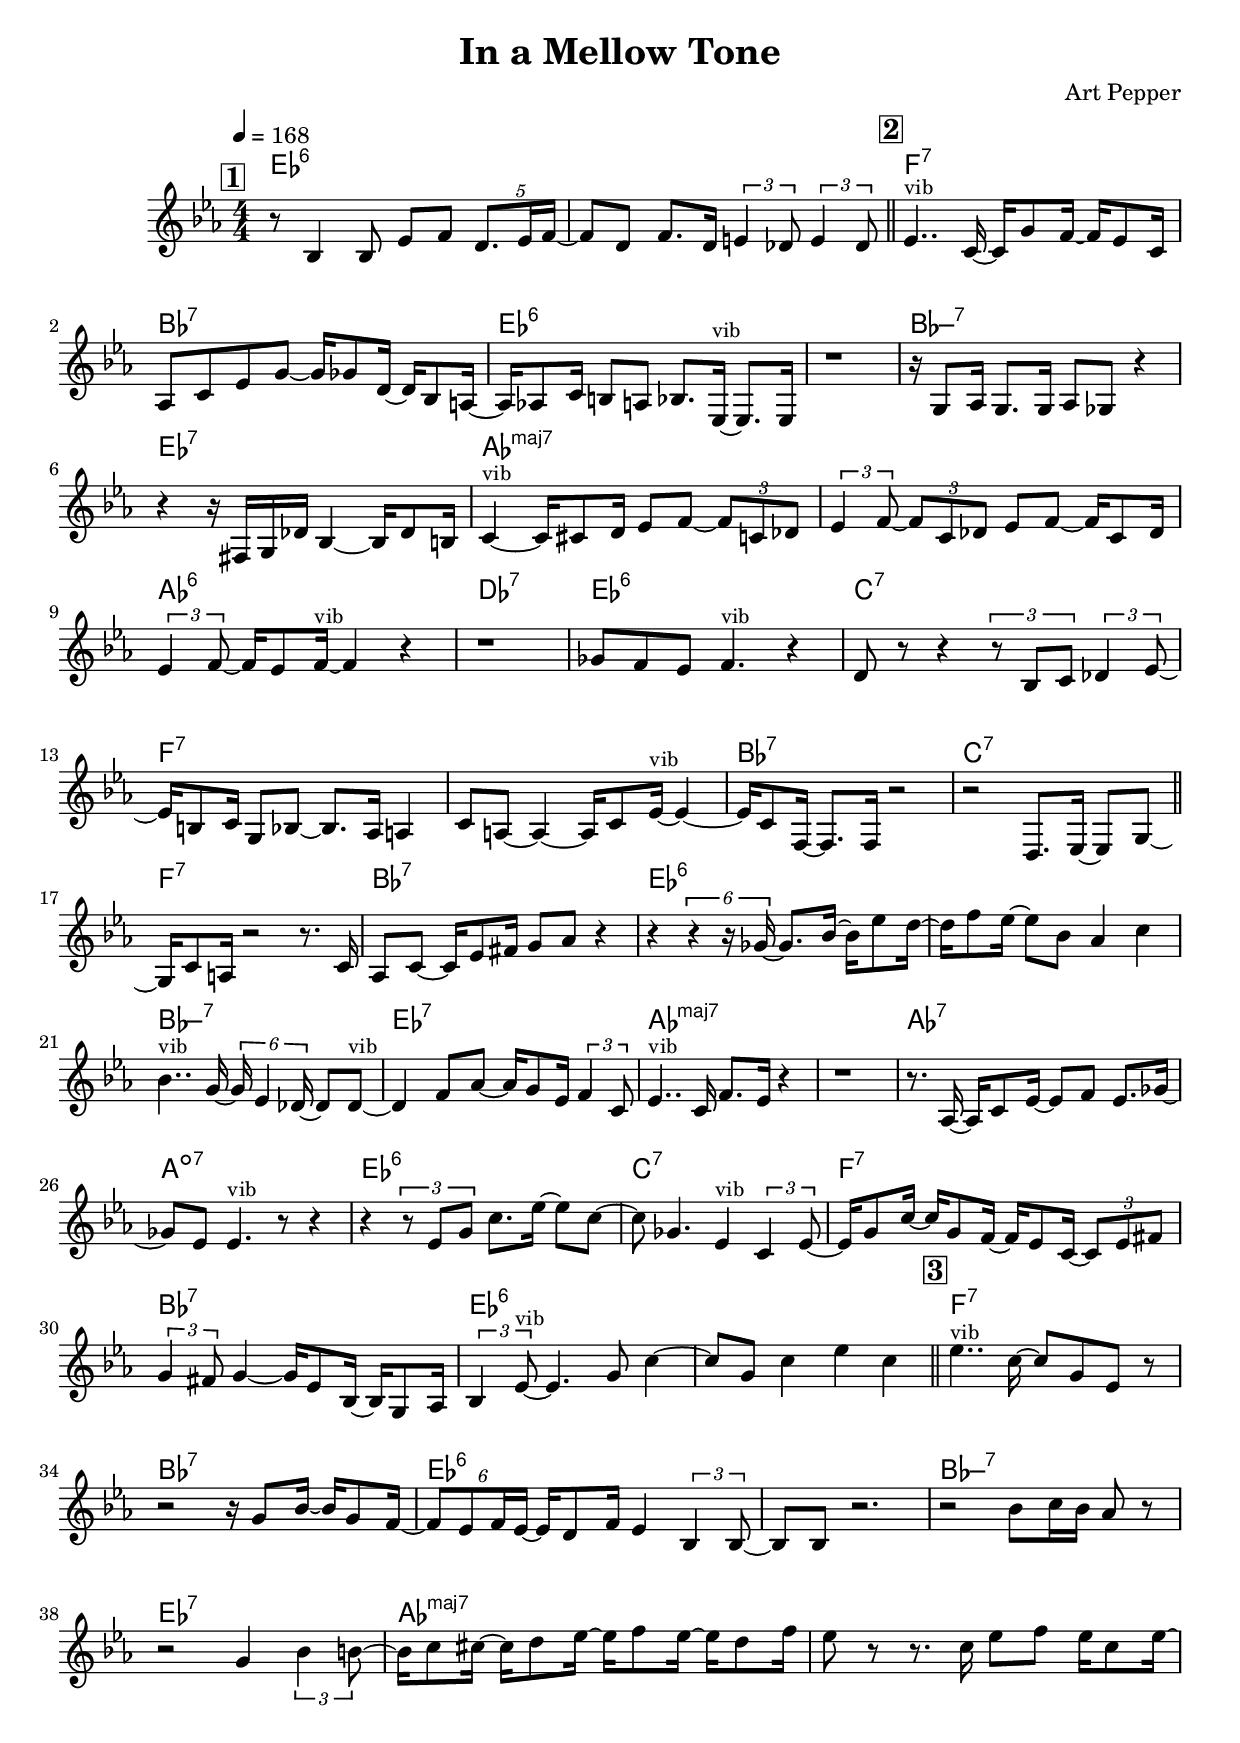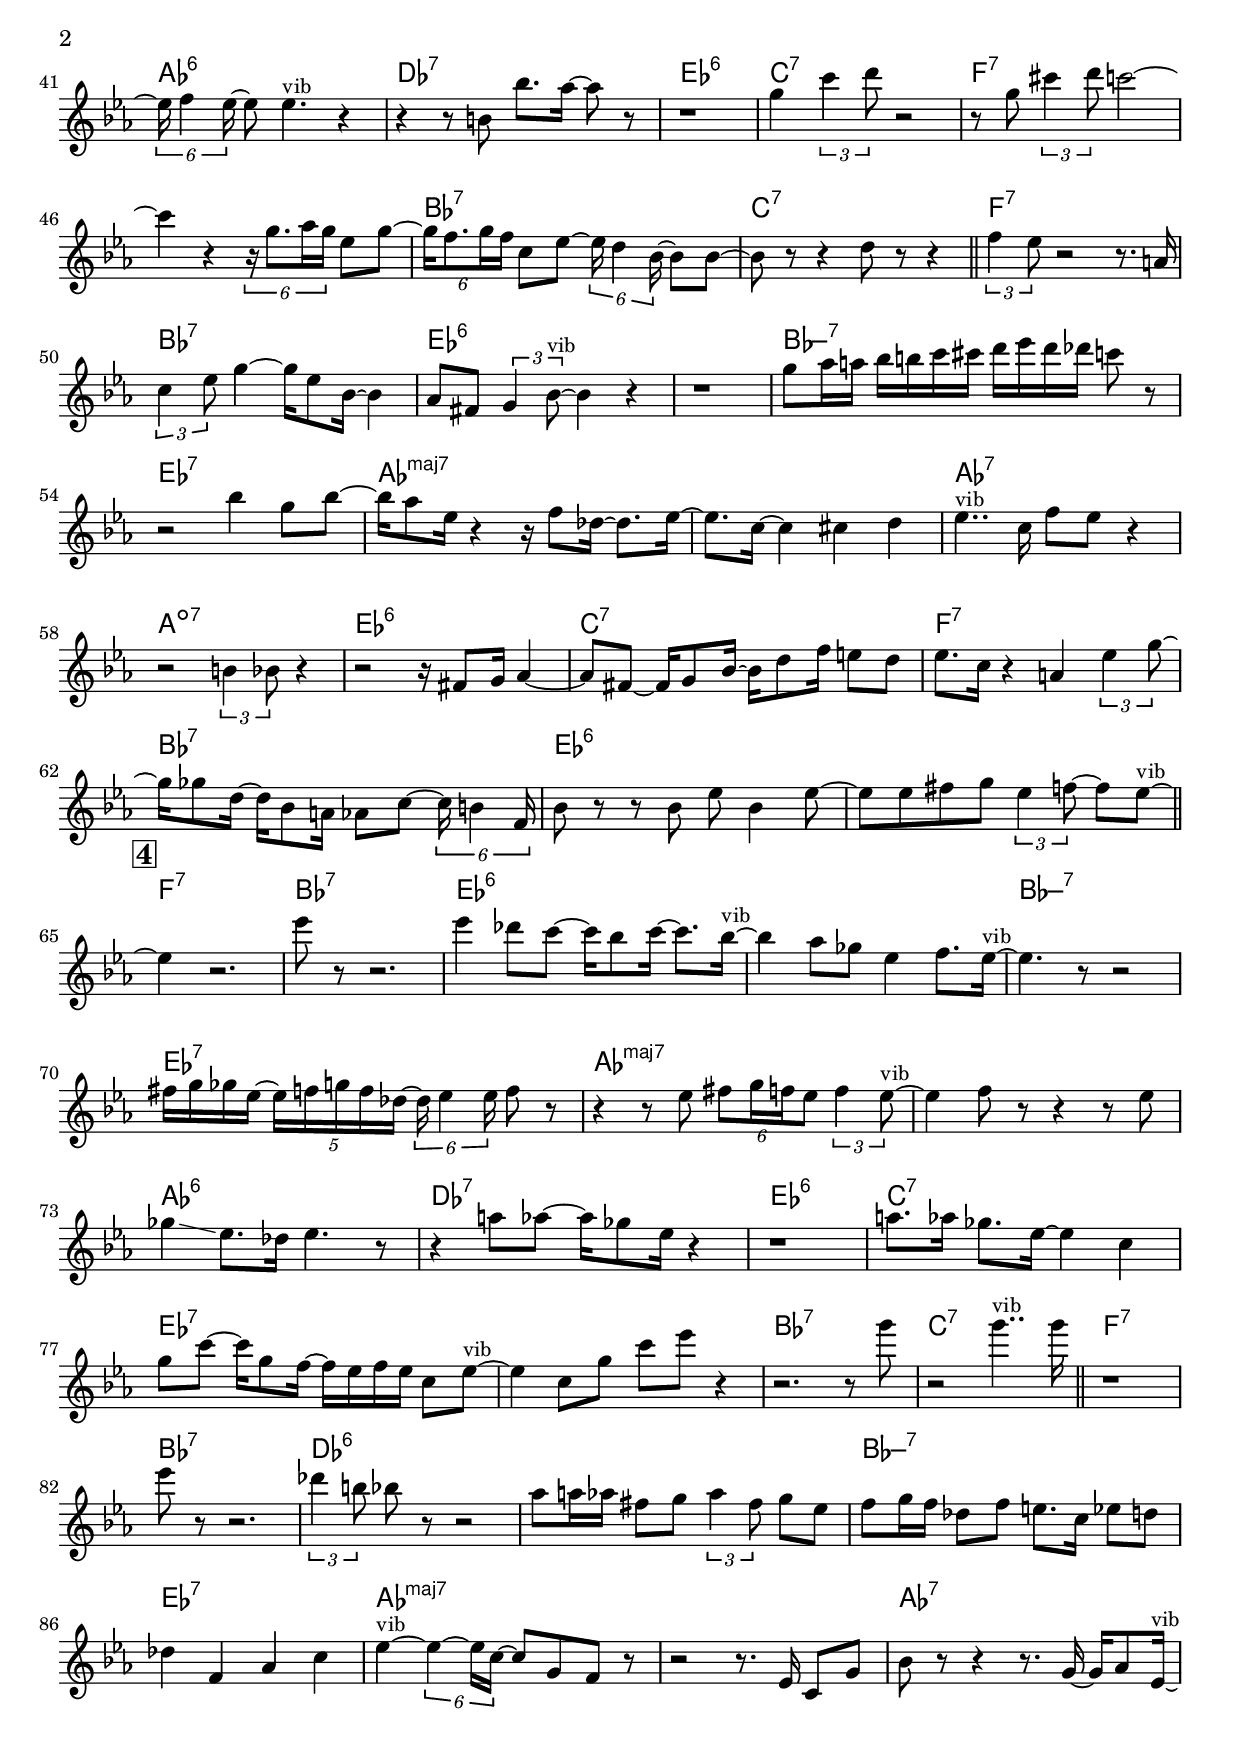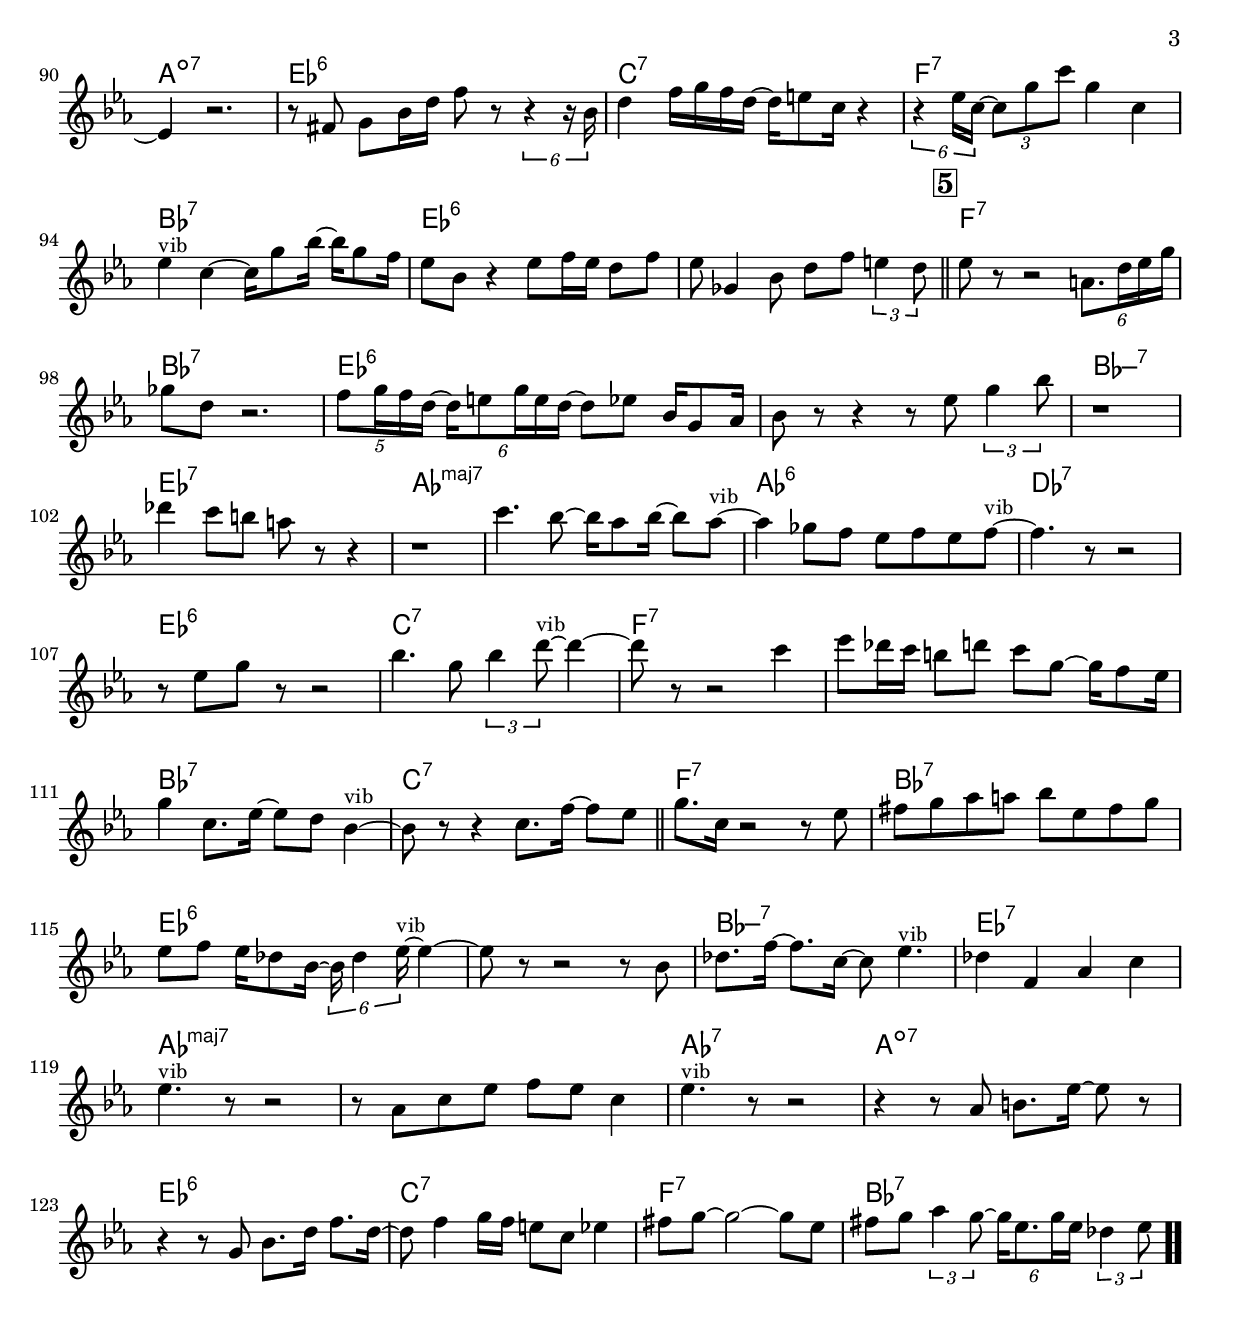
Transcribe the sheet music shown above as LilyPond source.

\version "2.13.2"

#(ly:set-option 'point-and-click #f)

\header {
  title = "In a Mellow Tone"
  composer = "Art Pepper"
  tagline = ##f
}
global =
{
    \override Staff.TimeSignature #'style = #'()
    \time 4/4
    \clef "treble"
    \key es \major
    \override Rest #'direction = #'0
    \override MultiMeasureRest #'staff-position = #0
}
\score
{
<<
    \transpose c' c'

    \new ChordNames { \chords {
      \set majorSevenSymbol = \markup { "maj7" }
      \set minorChordModifier = \markup { \char ##x2013 }
      | es1:6 | s1 
      | f1:7 | bes1:7 | es1:6 | s1 | bes1:min7 | es1:7 | aes1:maj | s1 
      | aes1:6 | des1:7 | es1:6 | c1:7 | f1:7 | s1 | bes1:7 | c1:7 
      | f1:7 | bes1:7 | es1:6 | s1 | bes1:min7 | es1:7 | aes1:maj | s1 
      | aes1:7 | a1:dim7 | es1:6 | c1:7 | f1:7 | bes1:7 | es1:6 | s1 
      | f1:7 | bes1:7 | es1:6 | s1 | bes1:min7 | es1:7 | aes1:maj | s1 
      | aes1:6 | des1:7 | es1:6 | c1:7 | f1:7 | s1 | bes1:7 | c1:7 
      | f1:7 | bes1:7 | es1:6 | s1 | bes1:min7 | es1:7 | aes1:maj | s1 
      | aes1:7 | a1:dim7 | es1:6 | c1:7 | f1:7 | bes1:7 | es1:6 | s1 
      | f1:7 | bes1:7 | es1:6 | s1 | bes1:min7 | es1:7 | aes1:maj | s1 
      | aes1:6 | des1:7 | es1:6 | c1:7 | es1:7 | s1 | bes1:7 | c1:7 
      | f1:7 | bes1:7 | des1:6 | s1 | bes1:min7 | es1:7 | aes1:maj | s1 
      | aes1:7 | a1:dim7 | es1:6 | c1:7 | f1:7 | bes1:7 | es1:6 | s1 
      | f1:7 | bes1:7 | es1:6 | s1 | bes1:min7 | es1:7 | aes1:maj | s1 
      | aes1:6 | des1:7 | es1:6 | c1:7 | f1:7 | s1 | bes1:7 | c1:7 
      | f1:7 | bes1:7 | es1:6 | s1 | bes1:min7 | es1:7 | aes1:maj | s1 
      | aes1:7 | a1:dim7 | es1:6 | c1:7 | f1:7 | bes1:7|
      }
      }

    \new Staff
    <<
    \transpose c' c'

    {
      \global
  		%\override Score.MetronomeMark #'transparent = ##t
  		%\override Score.MetronomeMark #'stencil = ##f
  		
  		\override HorizontalBracket #'direction = #UP
  		\override HorizontalBracket #'bracket-flare = #'(0 . 0)
  		
  		\override TextSpanner #'dash-fraction = #1.0
  		\override TextSpanner #'bound-details #'left #'text = \markup{ \concat{\draw-line #'(0 . -1.0) \draw-line #'(1.0 . 0) }}
  		\override TextSpanner #'bound-details #'right #'text = \markup{ \concat{ \draw-line #'(1.0 . 0) \draw-line #'(0 . -1.0) }}
          \set Score.markFormatter = #format-mark-box-numbers


      \tempo 4 = 168
      \set Score.currentBarNumber = #-1
     
      \bar "||" \mark \default r8 bes4 bes8 es'8 f'8 \tuplet 5/4 {d'8. es'16 f'16~} 
      | f'8 d'8 f'8. d'16 \tuplet 3/2 {e'4 des'8} \tuplet 3/2 {e'4 des'8} 
      \bar "||" \mark \default es'4..^\markup{\left-align \small vib} c'16~ c'16 g'8 f'16~ f'16 es'8 c'16 
      | aes8 c'8 es'8 g'8~ g'16 ges'8 d'16~ d'16 bes8 a16~ 
      | a16 aes8 c'16 b8 a8 bes8. es16~^\markup{\left-align \small vib} es8. es16 
      | r1 
      | r16 g8 aes16 g8. g16 aes8 ges8 r4 
      | r4 r16 fis16 g16 des'16 bes4~ bes16 des'8 b16 
      | c'4~^\markup{\left-align \small vib} c'16 cis'8 d'16 es'8 f'8~ \tuplet 3/2 {f'8 c'8 des'8} 
      | \tuplet 3/2 {es'4 f'8~} \tuplet 3/2 {f'8 c'8 des'8} es'8 f'8~ f'16 c'8 des'16 
      | \tuplet 3/2 {es'4 f'8~} f'16 es'8 f'16~^\markup{\left-align \small vib} f'4 r4 
      | r1 
      | ges'8 f'8 es'8 f'4.^\markup{\left-align \small vib} r4 
      | d'8 r8 r4 \tuplet 3/2 {r8 bes8 c'8} \tuplet 3/2 {des'4 es'8~} 
      | es'16 b8 c'16 g8 bes8~ bes8. aes16 a4 
      | c'8 a8~ a4~ a16 c'8 es'16~^\markup{\left-align \small vib} es'4~ 
      | es'16 c'8 f16~ f8. f16 r2 
      | r2 d8. es16~ es8 g8~ 
      \bar "||" g16 c'8 a16 r2 r8. c'16 
      | aes8 c'8~ c'16 es'8 fis'16 g'8 aes'8 r4 
      | r4 \tuplet 6/4 {r4 r16 ges'16~} ges'8. bes'16~ bes'16 es''8 d''16~ 
      | d''16 f''8 es''16~ es''8 bes'8 aes'4 c''4 
      | bes'4..^\markup{\left-align \small vib} g'16~ \tuplet 6/4 {g'16 es'4 des'16~} des'8 des'8~^\markup{\left-align \small vib} 
      | des'4 f'8 aes'8~ aes'16 g'8 es'16 \tuplet 3/2 {f'4 c'8} 
      | es'4..^\markup{\left-align \small vib} c'16 f'8. es'16 r4 
      | r1 
      | r8. aes16~ aes16 c'8 es'16~ es'8 f'8 es'8. ges'16~ 
      | ges'8 es'8 es'4.^\markup{\left-align \small vib} r8 r4 
      | r4 \tuplet 3/2 {r8 es'8 g'8} c''8. es''16~ es''8 c''8~ 
      | c''8 ges'4. es'4^\markup{\left-align \small vib} \tuplet 3/2 {c'4 es'8~} 
      | es'16 g'8 c''16~ c''16 g'8 f'16~ f'16 es'8 c'16~ \tuplet 3/2 {c'8 es'8 fis'8} 
      | \tuplet 3/2 {g'4 fis'8} g'4~ g'16 es'8 bes16~ bes16 g8 aes16 
      | \tuplet 3/2 {bes4 es'8~^\markup{\left-align \small vib}} es'4. g'8 c''4~ 
      | c''8 g'8 c''4 es''4 c''4 
      \bar "||" \mark \default es''4..^\markup{\left-align \small vib} c''16~ c''8 g'8 es'8 r8 
      | r2 r16 g'8 bes'16~ bes'16 g'8 f'16~ 
      | \tuplet 6/4 {f'8 es'8 f'16 es'16~} es'16 d'8 f'16 es'4 \tuplet 3/2 {bes4 bes8~} 
      | bes8 bes8 r2. 
      | r2 bes'8 c''16 bes'16 aes'8 r8 
      | r2 g'4 \tuplet 3/2 {bes'4 b'8~} 
      | b'16 c''8 cis''16~ cis''16 d''8 es''16~ es''16 f''8 es''16~ es''16 d''8 f''16 
      | es''8 r8 r8. c''16 es''8 f''8 es''16 c''8 es''16~ 
      | \tuplet 6/4 {es''16 f''4 es''16~} es''8 es''4.^\markup{\left-align \small vib} r4 
      | r4 r8 b'8 bes''8. aes''16~ aes''8 r8 
      | r1 
      | g''4 \tuplet 3/2 {c'''4 d'''8} r2 
      | r8 g''8 \tuplet 3/2 {cis'''4 d'''8} c'''2~ 
      | c'''4\glissando  r4 \tuplet 6/4 {r16 g''8. aes''16 g''16} es''8 g''8~ 
      | \tuplet 6/4 {g''16 f''8. g''16 f''16} c''8 es''8~ \tuplet 6/4 {es''16 d''4 bes'16~} bes'8 bes'8~ 
      | bes'8 r8 r4 d''8 r8 r4 
      \bar "||" \tuplet 3/2 {f''4 es''8} r2 r8. a'16 
      | \tuplet 3/2 {c''4 es''8} g''4~ g''16 es''8 bes'16~ bes'4 
      | aes'8 fis'8 \tuplet 3/2 {g'4 bes'8~^\markup{\left-align \small vib}} bes'4 r4 
      | r1 
      | g''8 aes''16 a''16 bes''16 b''16 c'''16 cis'''16 d'''16 es'''16 d'''16 des'''16 c'''8 r8 
      | r2 bes''4 g''8 bes''8~ 
      | bes''16 aes''8 es''16 r4 r16 f''8 des''16~ des''8. es''16~ 
      | es''8. c''16~ c''4 cis''4 d''4 
      | es''4..^\markup{\left-align \small vib} c''16 f''8 es''8 r4 
      | r2 \tuplet 3/2 {b'4 bes'8} r4 
      | r2 r16 fis'8 g'16 aes'4~ 
      | aes'8 fis'8~ fis'16 g'8 bes'16~ bes'16 d''8 f''16 e''8 d''8 
      | es''8. c''16 r4 a'4 \tuplet 3/2 {es''4 g''8~} 
      | g''16 ges''8 d''16~ d''16 bes'8 a'16 aes'8 c''8~ \tuplet 6/4 {c''16 b'4 f'16} 
      | bes'8 r8 r8 bes'8 es''8 bes'4 es''8~ 
      | es''8 es''8 fis''8 g''8 \tuplet 3/2 {es''4 f''8~} f''8 es''8~^\markup{\left-align \small vib} 
      \bar "||" \mark \default es''4 r2. 
      | es'''8 r8 r2. 
      | es'''4 des'''8 c'''8~ c'''16 bes''8 c'''16~ c'''8. bes''16~^\markup{\left-align \small vib} 
      | bes''4 aes''8 ges''8 es''4 f''8. es''16~^\markup{\left-align \small vib} 
      | es''4. r8 r2 
      | fis''16 g''16 ges''16 es''16~ \tuplet 5/4 {es''16 f''16 g''16 f''16 des''16~} \tuplet 6/4 {des''16 es''4 es''16} f''8 r8 
      | r4 r8 es''8 \tuplet 6/4 {fis''8 g''16 f''16 es''8} \tuplet 3/2 {f''4 es''8~^\markup{\left-align \small vib}} 
      | es''4 f''8 r8 r4 r8 es''8 
      | ges''4\glissando  es''8. des''16 es''4. r8 
      | r4 a''8 aes''8~ aes''16 ges''8 es''16 r4 
      | r1 
      | a''8. aes''16 ges''8. es''16~ es''4 c''4 
      | g''8 c'''8~ c'''16 g''8 f''16~ f''16 es''16 f''16 es''16 c''8 es''8~^\markup{\left-align \small vib} 
      | es''4 c''8 g''8 c'''8 es'''8 r4 
      | r2. r8 g'''8 
      | r2 g'''4..^\markup{\left-align \small vib} g'''16 
      \bar "||" r1 
      | es'''8 r8 r2. 
      | \tuplet 3/2 {des'''4 b''8} bes''8 r8 r2 
      | aes''8 a''16 aes''16 fis''8 g''8 \tuplet 3/2 {aes''4 fis''8} g''8 es''8 
      | f''8 g''16 f''16 des''8 f''8 e''8. c''16 es''8 d''8 
      | des''4 f'4 aes'4 c''4 
      | es''4~^\markup{\left-align \small vib} \tuplet 6/4 {es''4~ es''16 c''16~} c''8 g'8 f'8 r8 
      | r2 r8. es'16 c'8 g'8 
      | bes'8 r8 r4 r8. g'16~ g'16 aes'8 es'16~^\markup{\left-align \small vib} 
      | es'4 r2. 
      | r8 fis'8 g'8 bes'16 d''16 f''8 r8 \tuplet 6/4 {r4 r16 bes'16} 
      | d''4 f''16 g''16 f''16 d''16~ d''16 e''8 c''16 r4 
      | \tuplet 6/4 {r4 es''16 c''16~} \tuplet 3/2 {c''8 g''8 c'''8} g''4 c''4 
      | es''4^\markup{\left-align \small vib} c''4~ c''16 g''8 bes''16~ bes''16 g''8 f''16 
      | es''8 bes'8 r4 es''8 f''16 es''16 d''8 f''8 
      | es''8 ges'4 bes'8 d''8 f''8 \tuplet 3/2 {e''4 d''8} 
      \bar "||" \mark \default es''8 r8 r2 \tuplet 6/4 {a'8. d''16 es''16 g''16} 
      | ges''8 d''8 r2. 
      | \tuplet 5/4 {f''8 g''16 f''16 d''16~} \tuplet 6/4 {d''16 e''8 g''16 e''16 d''16~} d''8 es''8 bes'16 g'8 aes'16 
      | bes'8 r8 r4 r8 es''8 \tuplet 3/2 {g''4 bes''8} 
      | r1 
      | des'''4 c'''8 b''8 a''8 r8 r4 
      | r1 
      | c'''4. bes''8~ bes''16 aes''8 bes''16~ bes''8 aes''8~^\markup{\left-align \small vib} 
      | aes''4 ges''8 f''8 es''8 f''8 es''8 f''8~^\markup{\left-align \small vib} 
      | f''4. r8 r2 
      | r8 es''8 g''8 r8 r2 
      | bes''4. g''8 \tuplet 3/2 {bes''4 d'''8~^\markup{\left-align \small vib}} d'''4~ 
      | d'''8 r8 r2 c'''4 
      | es'''8 des'''16 c'''16 b''8 d'''8 c'''8 g''8~ g''16 f''8 es''16 
      | g''4 c''8. es''16~ es''8 d''8 bes'4~^\markup{\left-align \small vib} 
      | bes'8 r8 r4 c''8. f''16~ f''8 es''8 
      \bar "||" g''8. c''16 r2 r8 es''8 
      | fis''8 g''8 aes''8 a''8 bes''8 es''8 fis''8 g''8 
      | es''8 f''8 es''16 des''8 bes'16~ \tuplet 6/4 {bes'16 des''4 es''16~^\markup{\left-align \small vib}} es''4~ 
      | es''8 r8 r2 r8 bes'8 
      | des''8. f''16~ f''8. c''16~ c''8 es''4.^\markup{\left-align \small vib} 
      | des''4 f'4 aes'4 c''4 
      | es''4.^\markup{\left-align \small vib} r8 r2 
      | r8 aes'8 c''8 es''8 f''8 es''8 c''4 
      | es''4.^\markup{\left-align \small vib} r8 r2 
      | r4 r8 aes'8 b'8. es''16~ es''8 r8 
      | r4 r8 g'8 bes'8. d''16 f''8. d''16~ 
      | d''8 f''4 g''16 f''16 e''8 c''8 es''4 
      | fis''8 g''8~ g''2~ g''8 es''8 
      | fis''8 g''8 \tuplet 3/2 {aes''4 g''8~} \tuplet 6/4 {g''16 es''8. g''16 es''16} \tuplet 3/2 {des''4 es''8}\bar  ".."
    }
    >>
>>    
}
